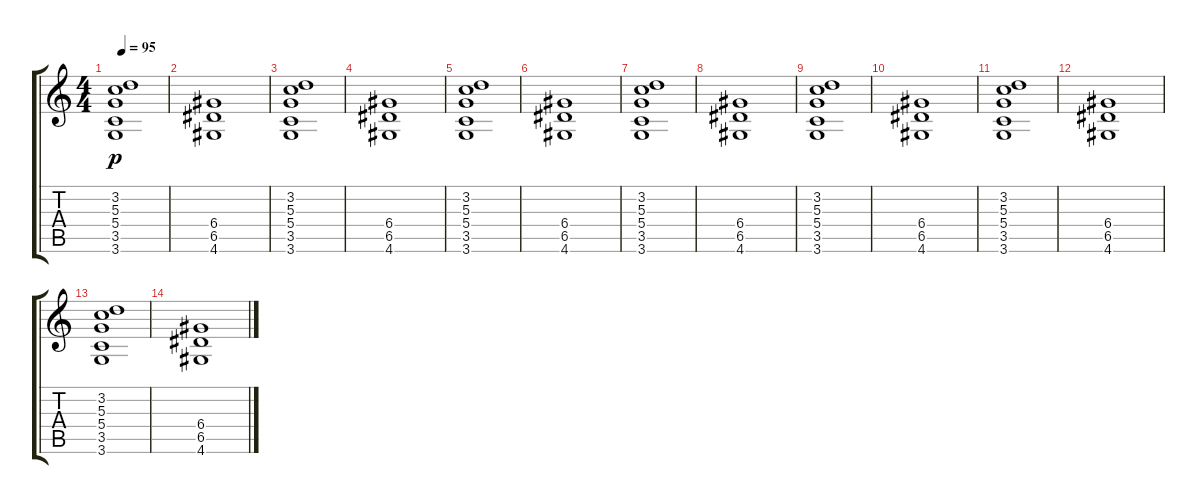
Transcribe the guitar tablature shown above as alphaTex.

\track "" {instrument acousticguitarsteel}
\staff {score tabs}
\tuning (E4 B3 G3 D3 A2 E2) {hide}
\ts (4 4)
\tempo 95
\clef g2
\ks c
(3.2 5.3 5.4 3.5 3.6).1{dy p} |
(6.4 6.5 4.6).1 |
(3.2 5.3 5.4 3.5 3.6).1 |
(6.4 6.5 4.6).1 |
(3.2 5.3 5.4 3.5 3.6).1 |
(6.4 6.5 4.6).1 |
(3.2 5.3 5.4 3.5 3.6).1 |
(6.4 6.5 4.6).1 |
(3.2 5.3 5.4 3.5 3.6).1 |
(6.4 6.5 4.6).1 |
(3.2 5.3 5.4 3.5 3.6).1 |
(6.4 6.5 4.6).1 |
(3.2 5.3 5.4 3.5 3.6).1 |
(6.4 6.5 4.6).1
